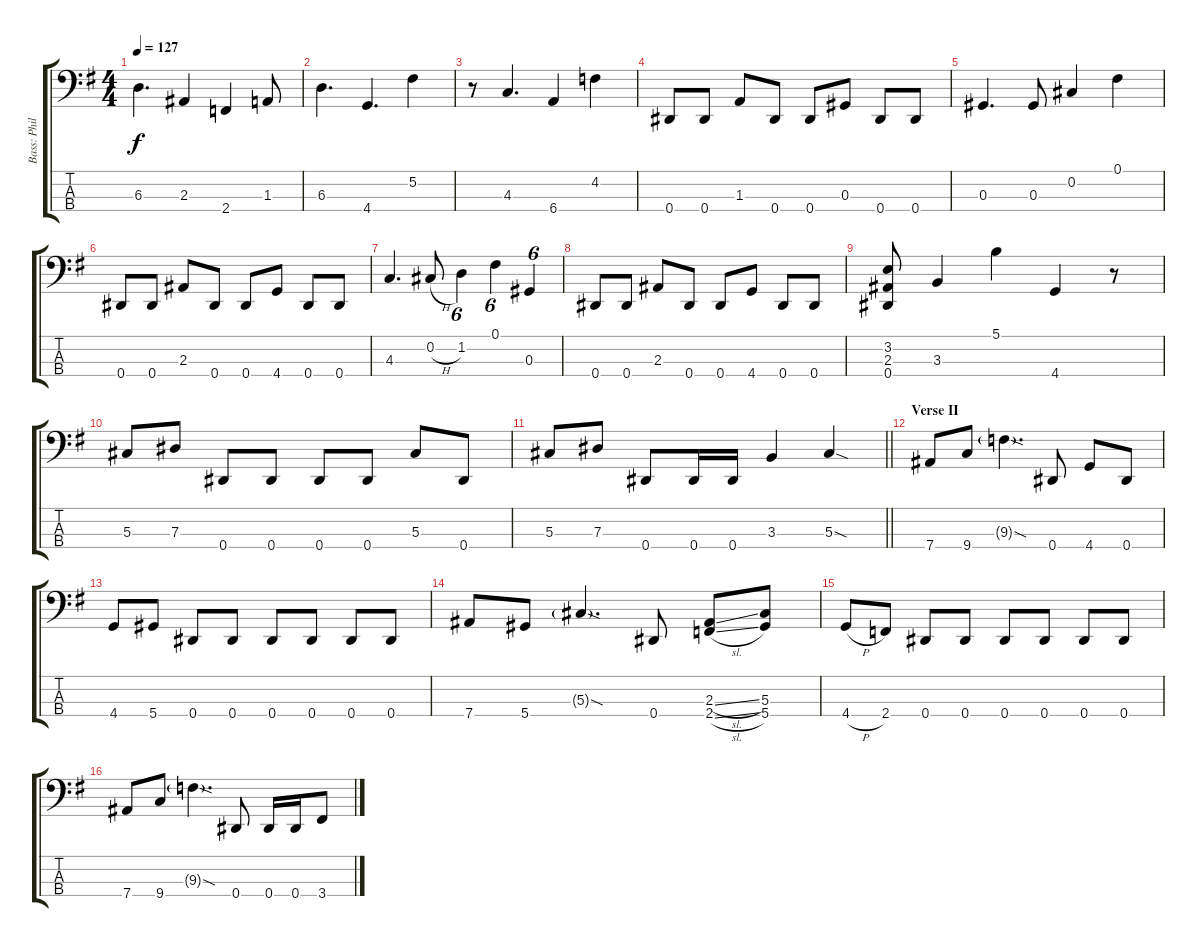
\track ("Bass: Philip" "Bass: Phil") {instrument electricbassfinger}
\staff {score tabs}
\tuning (Gb2 Db2 Ab1 Eb1) {hide}
\ts (4 4)
\tempo 127
\clef f4
\ks g
6.3.4{d dy f} 2.3.4 2.4.4 1.3.8 |
6.3.4{d} 4.4.4{d} 5.2.4 |
r.8 4.3.4{d} 6.4.4 4.2.4 |
0.4.8 0.4.8 1.3.8 0.4.8 0.4.8 0.3.8 0.4.8 0.4.8 |
0.3.4{d} 0.3.8 0.2.4 0.1.4 |
0.4.8 0.4.8 2.3.8 0.4.8 0.4.8 4.4.8 0.4.8 0.4.8 |
4.3.4{d} 0.2{h}.8 1.2.4{tu (6 4)} 0.1.4{tu (6 4)} 0.3.4{tu (6 4)} |
0.4.8 0.4.8 2.3.8 0.4.8 0.4.8 4.4.8 0.4.8 0.4.8 |
(3.2 2.3 0.4).8 3.3.4 5.1.4 4.4.4 r.8 |
5.3.8 7.3.8 0.4.8 0.4.8 0.4.8 0.4.8 5.3.8 0.4.8 |
\barLineRight lightlight
5.3.8 7.3.8 0.4.8 0.4.16 0.4.16 3.3.4 5.3{sod}.4 |
\section ("" "Verse II")
7.4.8 9.4.8 9.3{sod g}.4{d} 0.4.8 4.4.8 0.4.8 |
4.4.8 5.4.8 0.4.8 0.4.8 0.4.8 0.4.8 0.4.8 0.4.8 |
7.4.8 5.4.8 5.3{sod g}.4{d} 0.4.8 (2.3{sl} 2.4{sl}).8 (5.3 5.4).8 |
4.4{h}.8 2.4.8 0.4.8 0.4.8 0.4.8 0.4.8 0.4.8 0.4.8 |
7.4.8 9.4.8 9.3{sod g}.4{d} 0.4.8 0.4.16 0.4.16 3.4.8
